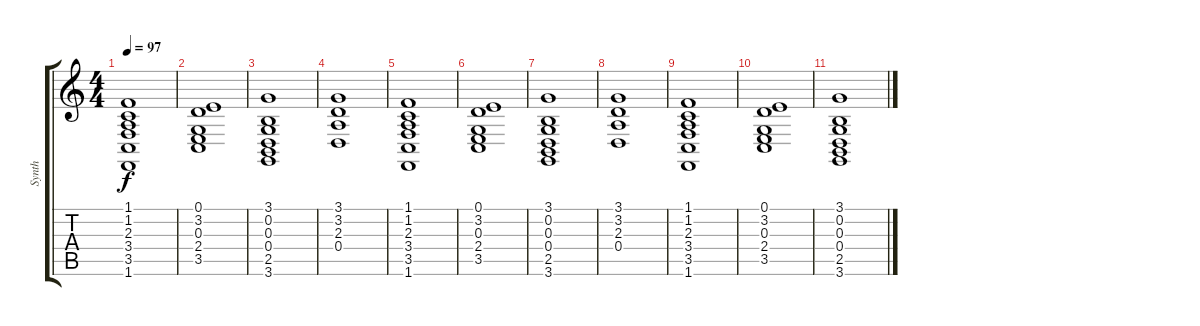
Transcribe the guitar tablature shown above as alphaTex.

\track ("Synth" "Synth") {instrument pad2warm}
\staff {score tabs}
\tuning (E4 B3 G3 D3 A2 E2) {hide}
\ts (4 4)
\tempo 97
\clef g2
\ks c
(1.1 1.2 2.3 3.4 3.5 1.6).1{dy f} |
(0.1 3.2 0.3 2.4 3.5).1 |
(3.1 0.2 0.3 0.4 2.5 3.6).1 |
(3.1 3.2 2.3 0.4).1{volume 8} |
(1.1 1.2 2.3 3.4 3.5 1.6).1 |
(0.1 3.2 0.3 2.4 3.5).1 |
(3.1 0.2 0.3 0.4 2.5 3.6).1 |
(3.1 3.2 2.3 0.4).1{volume 5} |
(1.1 1.2 2.3 3.4 3.5 1.6).1 |
(0.1 3.2 0.3 2.4 3.5).1 |
(3.1 0.2 0.3 0.4 2.5 3.6).1
